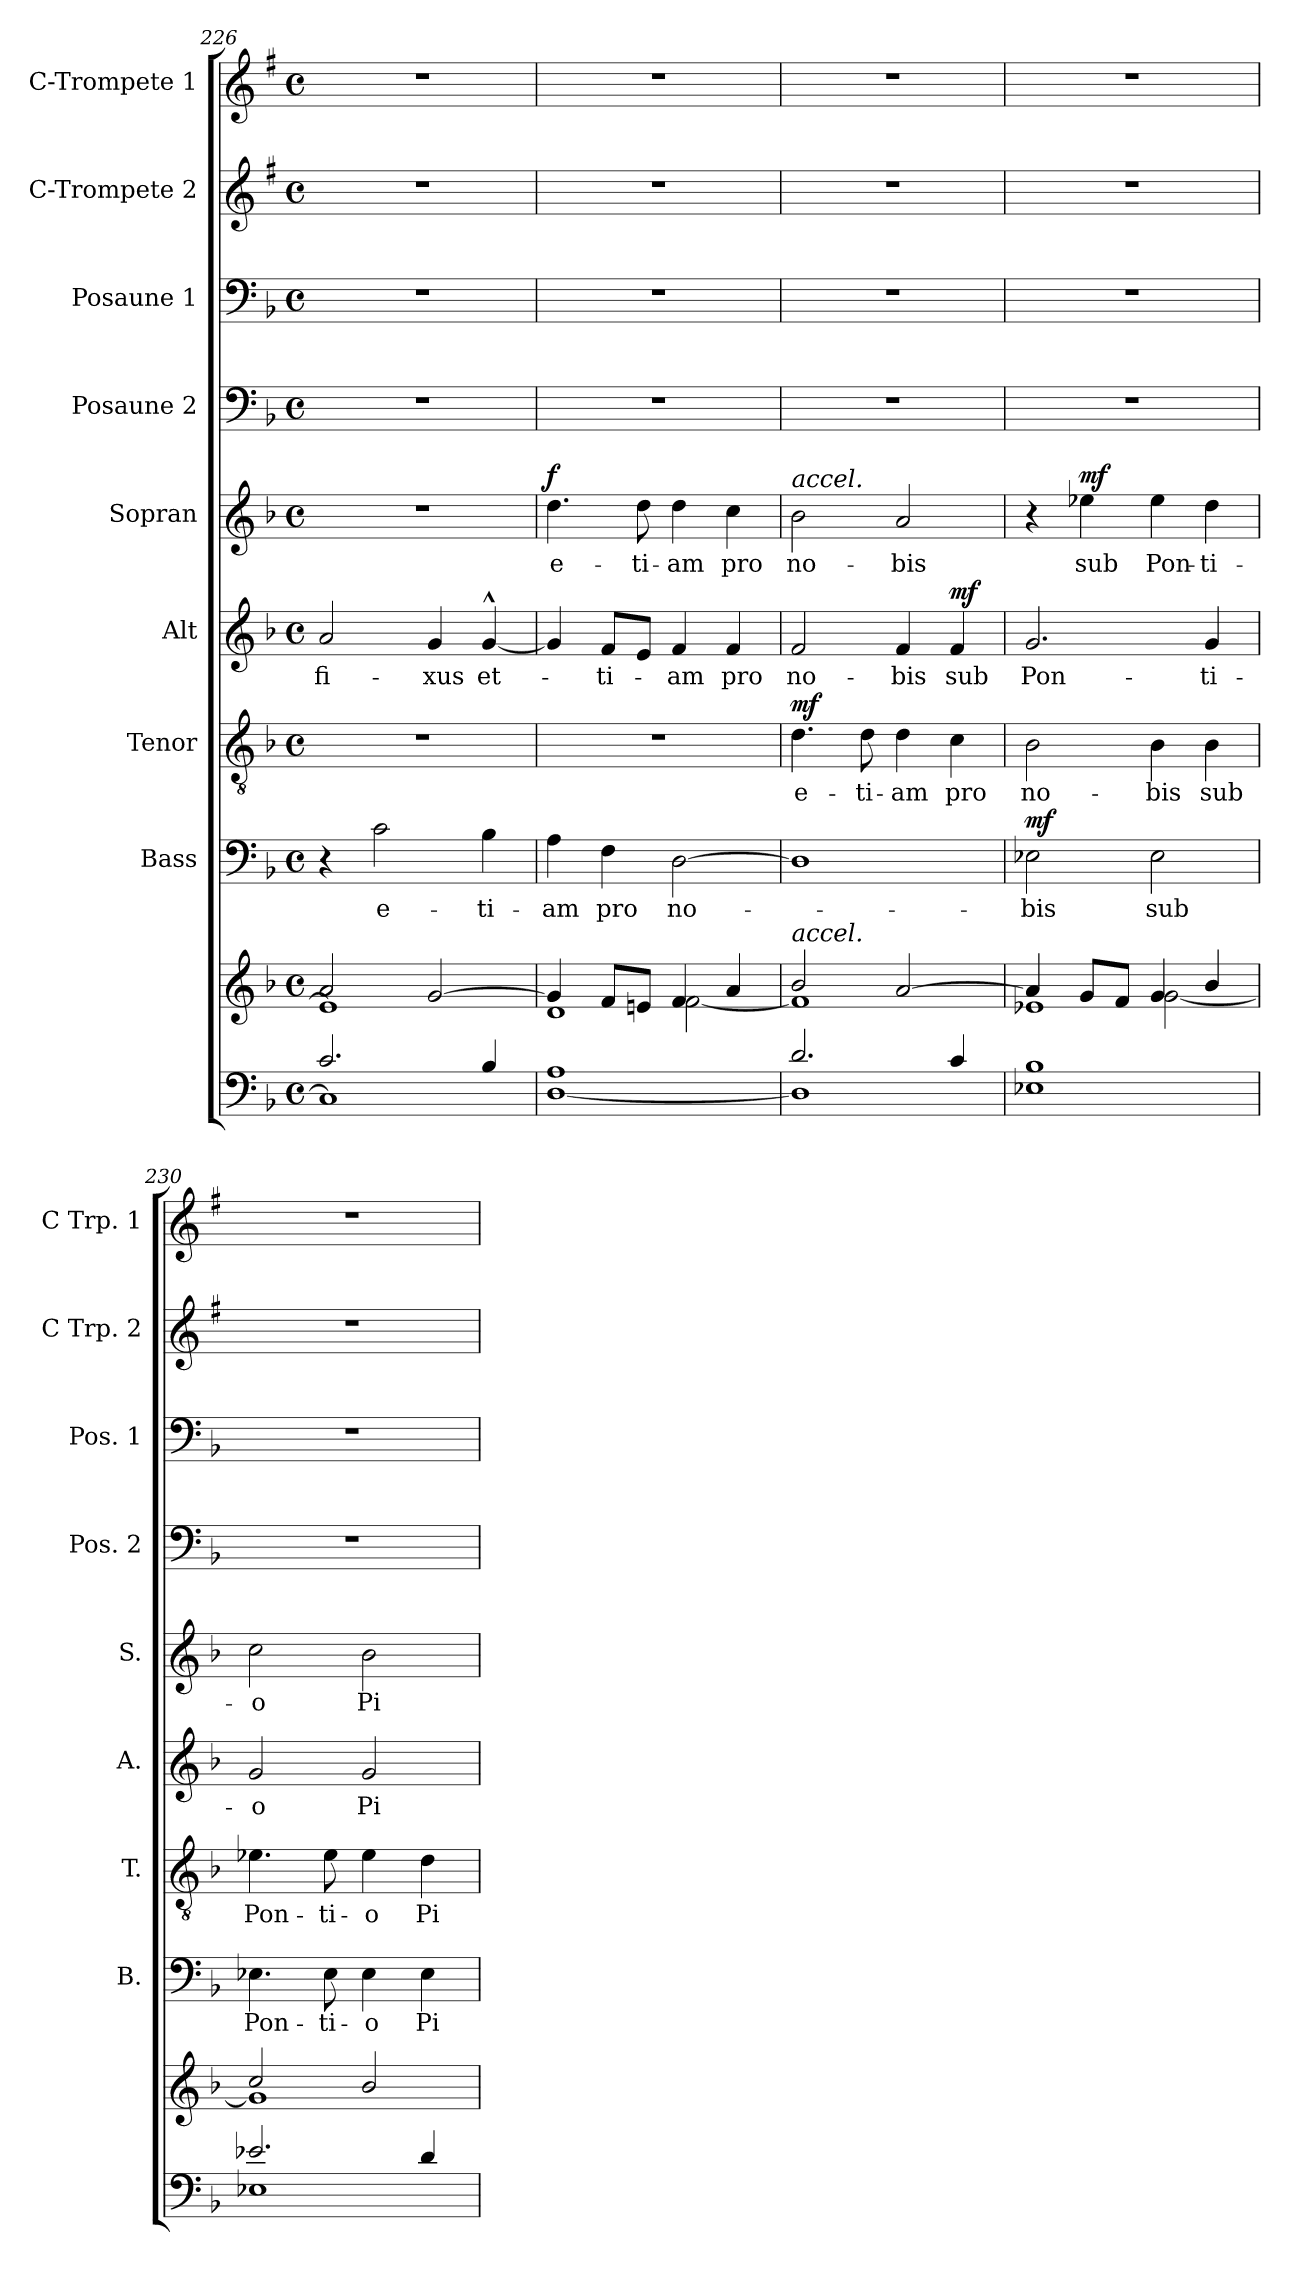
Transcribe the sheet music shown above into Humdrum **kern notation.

**kern	**kern	**kern	**text	**dynam	**kern	**text	**dynam	**kern	**text	**dynam	**kern	**text	**dynam	**kern	**kern	**kern	**kern
*part9	*part9	*part8	*part8	*part8	*part7	*part7	*part7	*part6	*part6	*part6	*part5	*part5	*part5	*part4	*part3	*part2	*part1
*staff10	*staff9	*staff8	*staff8	*staff8	*staff7	*staff7	*staff7	*staff6	*staff6	*staff6	*staff5	*staff5	*staff5	*staff4	*staff3	*staff2	*staff1
*	*	*I"Bass	*	*	*I"Tenor	*	*	*I"Alt	*	*	*I"Sopran	*	*	*I"Posaune 2	*I"Posaune 1	*I"C-Trompete 2	*I"C-Trompete 1
*	*	*I'B.	*	*	*I'T.	*	*	*I'A.	*	*	*I'S.	*	*	*I'Pos. 2	*I'Pos. 1	*I'C Trp. 2	*I'C Trp. 1
*clefF4	*clefG2	*clefF4	*	*	*clefGv2	*	*	*clefG2	*	*	*clefG2	*	*	*clefF4	*clefF4	*clefG2	*clefG2
*	*	*	*	*	*	*	*	*	*	*	*	*	*	*	*	*ITrd1c2	*ITrd1c2
*k[b-]	*k[b-]	*k[b-]	*	*	*k[b-]	*	*	*k[b-]	*	*	*k[b-]	*	*	*k[b-]	*k[b-]	*k[b-]	*k[b-]
*F:	*F:	*F:	*	*	*F:	*	*	*F:	*	*	*F:	*	*	*F:	*F:	*F:	*F:
*M4/4	*M4/4	*M4/4	*	*	*M4/4	*	*	*M4/4	*	*	*M4/4	*	*	*M4/4	*M4/4	*M4/4	*M4/4
*met(c)	*met(c)	*met(c)	*	*	*met(c)	*	*	*met(c)	*	*	*met(c)	*	*	*met(c)	*met(c)	*met(c)	*met(c)
=226	=226	=226	=226	=226	=226	=226	=226	=226	=226	=226	=226	=226	=226	=226	=226	=226	=226
*^	*^	*	*	*	*	*	*	*	*	*	*	*	*	*	*	*	*
!	!	!	!	!	!	!	!	!	!	!	!LO:LY:b	!	!	!	!	!	!	!	!
2.c/	1C]	2a/	1e-]	4r	.	.	1r	.	.	2a/	-fi-	.	1r	.	.	1r	1r	1r	1r
!	!	!	!	!	!LO:LY:b	!	!	!	!	!	!	!	!	!	!	!	!	!	!
.	.	.	.	2c\	e-	.	.	.	.	.	.	.	.	.	.	.	.	.	.
!	!	!	!	!	!	!	!	!	!	!	!LO:LY:b	!	!	!	!	!	!	!	!
.	.	[>2g/	.	.	.	.	.	.	.	4g/	-xus	.	.	.	.	.	.	.	.
!	!	!	!	!	!LO:LY:b	!	!	!	!	!	!LO:LY:b	!	!	!	!	!	!	!	!
4B-/	.	.	.	4B-\	-ti-	.	.	.	.	[4g^^>/	et-	.	.	.	.	.	.	.	.
!!LO:PB:g=z
=227	=227	=227	=227	=227	=227	=227	=227	=227	=227	=227	=227	=227	=227	=227	=227	=227	=227	=227	=227
*	*	*	*^	*	*	*	*	*	*	*	*	*	*	*	*	*	*	*	*
!	!	!	!	!	!	!LO:LY:b	!	!	!	!	!	!	!	!	!LO:LY:b	!LO:DY:a	!	!	!	!
1A	[<1D	4g/]	2ryy	1d	4A\	-am	.	1r	.	.	4g/]	.	.	4.dd\	e-	f	1r	1r	1r	1r
!	!	!	!	!	!	!LO:LY:b	!	!	!	!	!	!LO:LY:b	!	!	!	!	!	!	!	!
.	.	8f/L	.	.	4F\	pro	.	.	.	.	8f/L	-ti-	.	.	.	.	.	.	.	.
!	!	!	!	!	!	!	!	!	!	!	!	!	!	!	!LO:LY:b	!	!	!	!	!
.	.	8en/J	.	.	.	.	.	.	.	.	8e/J	.	.	8dd\	-ti-	.	.	.	.	.
!	!	!	!	!	!	!LO:LY:b	!	!	!	!	!	!LO:LY:b	!	!	!LO:LY:b	!	!	!	!	!
.	.	4f/	[<2f\	.	[2D\	no-	.	.	.	.	4f/	-am	.	4dd\	-am	.	.	.	.	.
!	!	!	!	!	!	!	!	!	!	!	!	!LO:LY:b	!	!	!LO:LY:b	!	!	!	!	!
.	.	4a/	.	.	.	.	.	.	.	.	4f/	pro	.	4cc\	pro	.	.	.	.	.
*	*	*	*v	*v	*	*	*	*	*	*	*	*	*	*	*	*	*	*	*	*
=228	=228	=228	=228	=228	=228	=228	=228	=228	=228	=228	=228	=228	=228	=228	=228	=228	=228	=228	=228
!	!	!	!	!	!	!	!	!	!	!	!	!	!LO:TX:a:i:t=accel.	!	!	!	!	!	!
!	!	!LO:TX:a:i:t=accel.	!	!	!	!	!	!	!	!	!	!	!	!	!	!	!	!	!
!	!	!	!	!	!	!	!	!LO:LY:b	!LO:DY:a	!	!LO:LY:b	!	!	!LO:LY:b	!	!	!	!	!
2.d/	1D]	2b-/	1f]	1D]	.	.	4.d\	e-	mf	2f/	no-	.	2b-\	no-	.	1r	1r	1r	1r
!	!	!	!	!	!	!	!	!LO:LY:b	!	!	!	!	!	!	!	!	!	!	!
.	.	.	.	.	.	.	8d\	-ti-	.	.	.	.	.	.	.	.	.	.	.
!	!	!	!	!	!	!	!	!LO:LY:b	!	!	!LO:LY:b	!	!	!LO:LY:b	!	!	!	!	!
.	.	[>2a/	.	.	.	.	4d\	-am	.	4f/	-bis	.	2a/	-bis	.	.	.	.	.
!	!	!	!	!	!	!	!	!LO:LY:b	!	!	!LO:LY:b	!LO:DY:a	!	!	!	!	!	!	!
4c/	.	.	.	.	.	.	4c\	pro	.	4f/	sub	mf	.	.	.	.	.	.	.
=229	=229	=229	=229	=229	=229	=229	=229	=229	=229	=229	=229	=229	=229	=229	=229	=229	=229	=229	=229
*	*	*	*^	*	*	*	*	*	*	*	*	*	*	*	*	*	*	*	*
!	!	!	!	!	!	!LO:LY:b	!LO:DY:a	!	!LO:LY:b	!	!	!LO:LY:b	!	!	!	!	!	!	!	!
1B-	1E-X	4a/]	2ryy	1e-X	2E-X\	-bis	mf	2B-\	no-	.	2.g/	Pon-	.	4r	.	.	1r	1r	1r	1r
!	!	!	!	!	!	!	!	!	!	!	!	!	!	!	!LO:LY:b	!LO:DY:a	!	!	!	!
.	.	8g/L	.	.	.	.	.	.	.	.	.	.	.	4ee-X\	sub	mf	.	.	.	.
.	.	8f/J	.	.	.	.	.	.	.	.	.	.	.	.	.	.	.	.	.	.
!	!	!	!	!	!	!LO:LY:b	!	!	!LO:LY:b	!	!	!	!	!	!LO:LY:b	!	!	!	!	!
.	.	4g/	[<2g\	.	2E-\	sub	.	4B-\	-bis	.	.	.	.	4ee-\	Pon-	.	.	.	.	.
!	!	!	!	!	!	!	!	!	!LO:LY:b	!	!	!LO:LY:b	!	!	!LO:LY:b	!	!	!	!	!
.	.	4b-/	.	.	.	.	.	4B-\	sub	.	4g/	-ti-	.	4dd\	-ti-	.	.	.	.	.
*	*	*	*v	*v	*	*	*	*	*	*	*	*	*	*	*	*	*	*	*	*
=230	=230	=230	=230	=230	=230	=230	=230	=230	=230	=230	=230	=230	=230	=230	=230	=230	=230	=230	=230
!	!	!	!	!	!LO:LY:b	!	!	!LO:LY:b	!	!	!LO:LY:b	!	!	!LO:LY:b	!	!	!	!	!
2.e-X/	1E-X	2cc/	1g]	4.E-X\	Pon-	.	4.e-X\	Pon-	.	2g/	-o	.	2cc\	-o	.	1r	1r	1r	1r
!	!	!	!	!	!LO:LY:b	!	!	!LO:LY:b	!	!	!	!	!	!	!	!	!	!	!
.	.	.	.	8E-\	-ti-	.	8e-\	-ti-	.	.	.	.	.	.	.	.	.	.	.
!	!	!	!	!	!LO:LY:b	!	!	!LO:LY:b	!	!	!LO:LY:b	!	!	!LO:LY:b	!	!	!	!	!
.	.	2b-/	.	4E-\	-o	.	4e-\	-o	.	2g/	Pi-	.	2b-\	Pi-	.	.	.	.	.
!	!	!	!	!	!LO:LY:b	!	!	!LO:LY:b	!	!	!	!	!	!	!	!	!	!	!
4d/	.	.	.	4E-\	Pi-	.	4d\	Pi-	.	.	.	.	.	.	.	.	.	.	.
*v	*v	*	*	*	*	*	*	*	*	*	*	*	*	*	*	*	*	*	*
*	*v	*v	*	*	*	*	*	*	*	*	*	*	*	*	*	*	*	*
=	=	=	=	=	=	=	=	=	=	=	=	=	=	=	=	=	=
*-	*-	*-	*-	*-	*-	*-	*-	*-	*-	*-	*-	*-	*-	*-	*-	*-	*-
